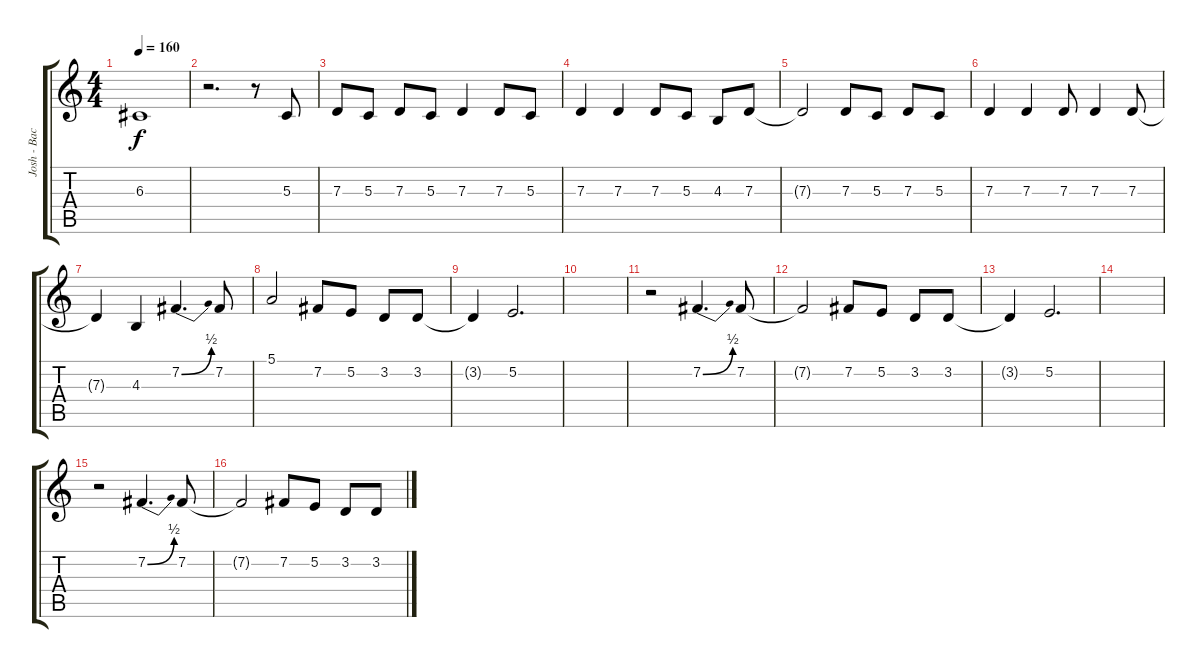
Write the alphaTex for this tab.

\track ("Josh - Background Voice" "Josh - Bac") {instrument lead6voice}
\staff {score tabs}
\tuning (E4 B3 G3 D3 A2 E2) {hide}
\ts (4 4)
\tempo 160
\clef g2
\ks c
6.3.1{dy f} |
r.2{d} r.8 5.3.8 |
7.3.8 5.3.8 7.3.8 5.3.8 7.3.4 7.3.8 5.3.8 |
7.3.4 7.3.4 7.3.8 5.3.8 4.3.8 7.3.8 |
7.3{t}.2 7.3.8 5.3.8 7.3.8 5.3.8 |
7.3.4 7.3.4 7.3.8 7.3.4 7.3.8 |
7.3{t}.4 4.3.4 7.2{be (bend 0 0 60 2)}.4{d} 7.2.8 |
5.1.2 7.2.8 5.2.8 3.2.8 3.2.8 |
3.2{t}.4 5.2.2{d} |
|
r.2 7.2{be (bend 0 0 60 2)}.4{d} 7.2.8 |
7.2{t}.2 7.2.8 5.2.8 3.2.8 3.2.8 |
3.2{t}.4 5.2.2{d} |
|
r.2 7.2{be (bend 0 0 60 2)}.4{d} 7.2.8 |
7.2{t}.2 7.2.8 5.2.8 3.2.8 3.2.8
